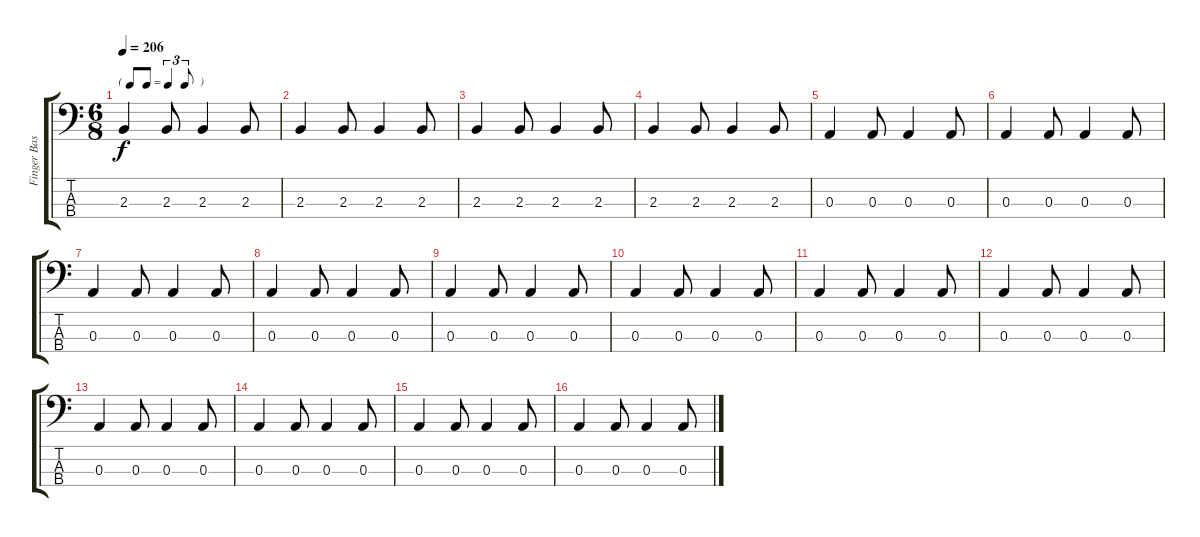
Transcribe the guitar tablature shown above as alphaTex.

\track ("Finger Bass" "Finger Bas") {instrument electricbassfinger}
\staff {score tabs}
\tuning (G2 D2 A1 E1) {hide}
\ts (6 8)
\tf triplet8th
\tempo 206
\clef f4
\ks c
2.3.4{dy f} 2.3.8 2.3.4 2.3.8 |
2.3.4 2.3.8 2.3.4 2.3.8 |
2.3.4 2.3.8 2.3.4 2.3.8 |
2.3.4 2.3.8 2.3.4 2.3.8 |
0.3.4 0.3.8 0.3.4 0.3.8 |
0.3.4 0.3.8 0.3.4 0.3.8 |
0.3.4 0.3.8 0.3.4 0.3.8 |
0.3.4 0.3.8 0.3.4 0.3.8 |
0.3.4 0.3.8 0.3.4 0.3.8 |
0.3.4 0.3.8 0.3.4 0.3.8 |
0.3.4 0.3.8 0.3.4 0.3.8 |
0.3.4 0.3.8 0.3.4 0.3.8 |
0.3.4 0.3.8 0.3.4 0.3.8 |
0.3.4 0.3.8 0.3.4 0.3.8 |
0.3.4 0.3.8 0.3.4 0.3.8 |
0.3.4 0.3.8 0.3.4 0.3.8
